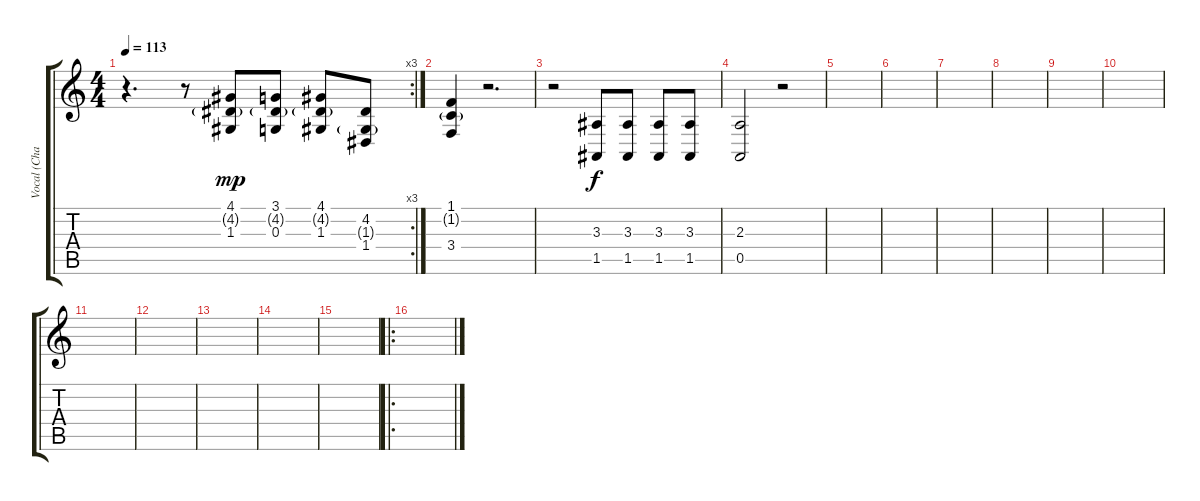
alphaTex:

\track ("Vocal (Chad Kroeger)" "Vocal (Cha") {instrument synthvoice}
\staff {score tabs}
\tuning (E4 B3 G3 D3 A2 E2) {hide}
\rc 3
\ts (4 4)
\tempo 113
\clef g2
\ks c
r.4{d dy mp} r.8 (4.1 4.2{g} 1.3).8 (3.1 4.2{g} 0.3).8 (4.1 4.2{g} 1.3).8 (4.2 1.3{g} 1.4).8 |
(1.1 1.2{g} 3.4).4 r.2{d} |
r.2 (3.3 1.5).8{dy f} (3.3 1.5).8 (3.3 1.5).8 (3.3 1.5).8 |
(2.3 0.5).2 r.2 |
|
|
|
|
|
|
|
|
|
|
|
\ro
